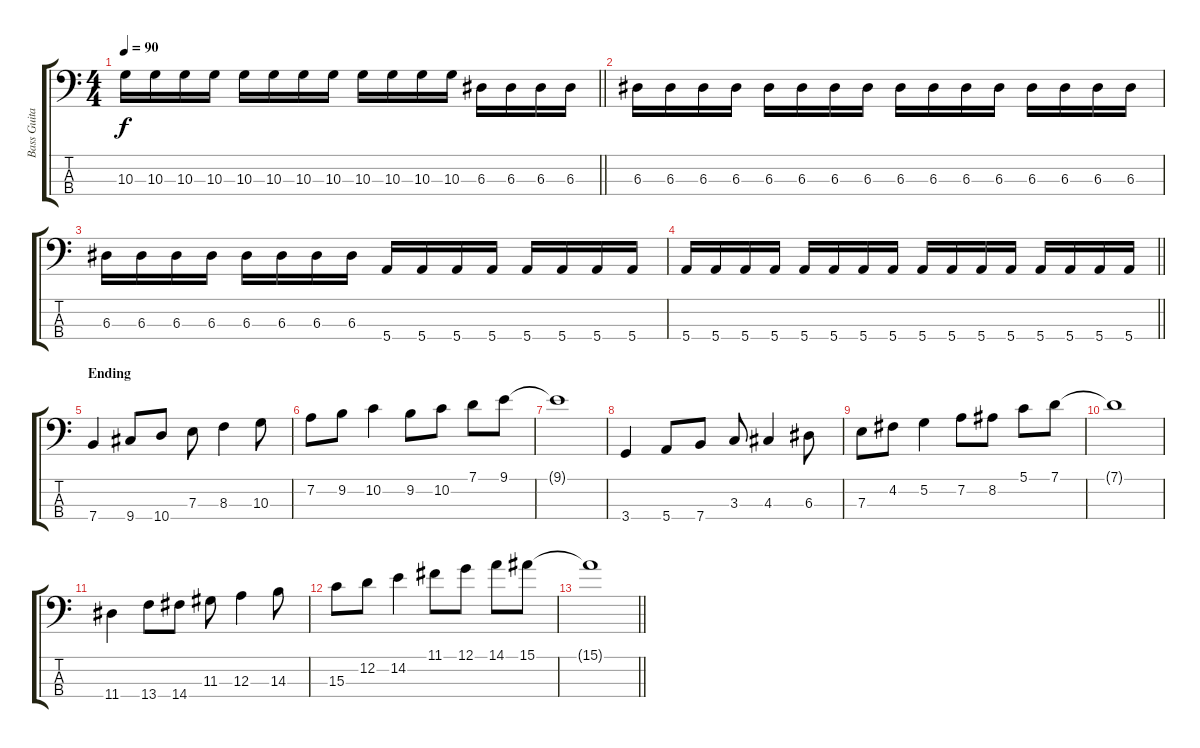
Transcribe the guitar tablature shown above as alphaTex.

\track ("Bass Guitar" "Bass Guita") {instrument electricbassfinger}
\staff {score tabs}
\tuning (G2 D2 A1 E1) {hide}
\ts (4 4)
\tempo 90
\clef f4
\barLineRight lightlight
\ks c
10.3.16{dy f} 10.3.16 10.3.16 10.3.16 10.3.16 10.3.16 10.3.16 10.3.16 10.3.16 10.3.16 10.3.16 10.3.16 6.3.16 6.3.16 6.3.16 6.3.16 |
6.3.16 6.3.16 6.3.16 6.3.16 6.3.16 6.3.16 6.3.16 6.3.16 6.3.16 6.3.16 6.3.16 6.3.16 6.3.16 6.3.16 6.3.16 6.3.16 |
6.3.16 6.3.16 6.3.16 6.3.16 6.3.16 6.3.16 6.3.16 6.3.16 5.4.16 5.4.16 5.4.16 5.4.16 5.4.16 5.4.16 5.4.16 5.4.16 |
\barLineRight lightlight
5.4.16 5.4.16 5.4.16 5.4.16 5.4.16 5.4.16 5.4.16 5.4.16 5.4.16 5.4.16 5.4.16 5.4.16 5.4.16 5.4.16 5.4.16 5.4.16 |
\section ("" "Ending")
7.4.4 9.4.8 10.4.8 7.3.8 8.3.4 10.3.8 |
7.2.8 9.2.8 10.2.4 9.2.8 10.2.8 7.1.8 9.1.8 |
9.1{t}.1 |
3.4.4 5.4.8 7.4.8 3.3.8 4.3.4 6.3.8 |
7.3.8 4.2.8 5.2.4 7.2.8 8.2.8 5.1.8 7.1.8 |
7.1{t}.1 |
11.4.4 13.4.8 14.4.8 11.3.8 12.3.4 14.3.8 |
15.3.8 12.2.8 14.2.4 11.1.8 12.1.8 14.1.8 15.1.8 |
\barLineRight lightlight
15.1{t}.1
